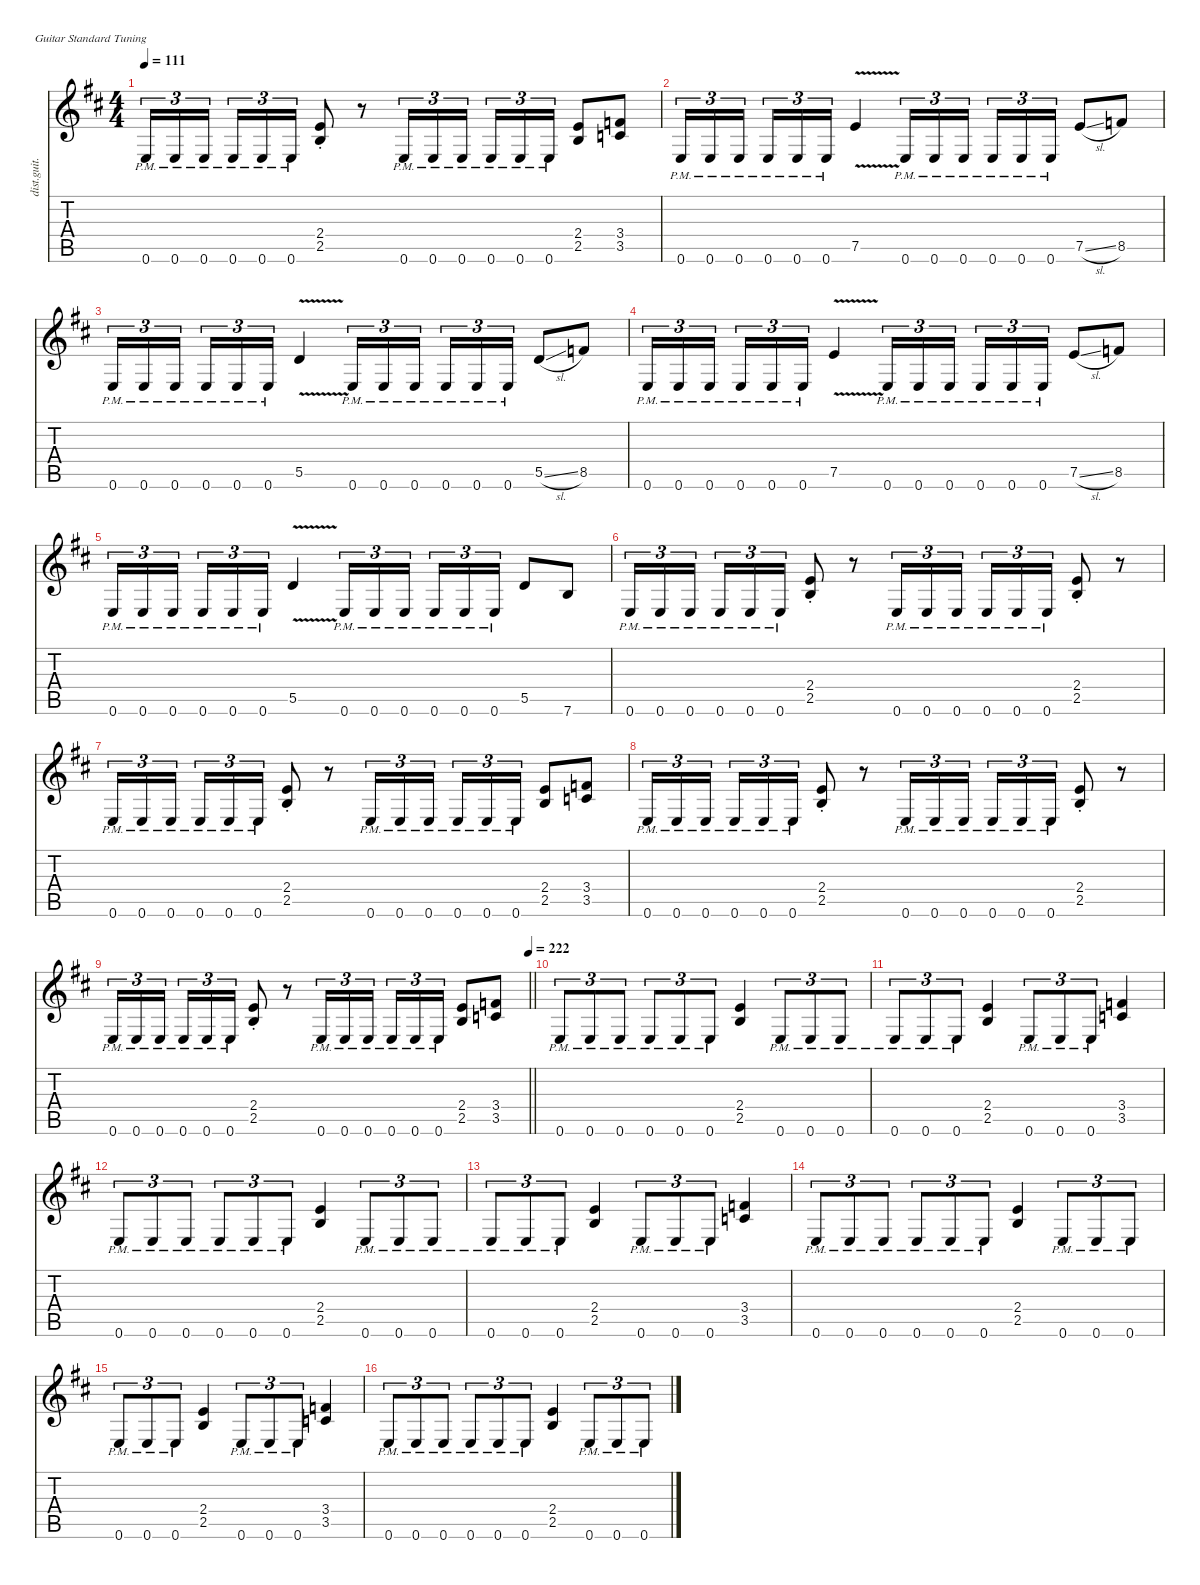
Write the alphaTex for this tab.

\defaultSystemsLayout 4
\hideDynamics
\bracketExtendMode nobrackets
\otherSystemsTrackNameOrientation horizontal
\track ("James Hetfield (Rythym)" "dist.guit.") {defaultSystemsLayout 8 instrument distortionguitar}
\staff {score tabs}
\tuning (E4 B3 G3 D3 A2 E2)
\ts (4 4)
\tempo 111
\clef g2
\ks bminor
0.6{pm acc forcenatural}.16{tu (3 2) dy f beam Up} 0.6{pm acc forcenatural}.16{tu (3 2) beam Up} 0.6{pm acc forcenatural}.16{tu (3 2) beam Up} 0.6{pm acc forcenatural}.16{tu (3 2) beam Up} 0.6{pm acc forcenatural}.16{tu (3 2) beam Up} 0.6{pm acc forcenatural}.16{tu (3 2) beam Up} (2.4{st acc forcenatural} 2.5{st acc forcenatural}).8{beam Up} r.8{beam Up} 0.6{pm acc forcenatural}.16{tu (3 2) beam Up} 0.6{pm acc forcenatural}.16{tu (3 2) beam Up} 0.6{pm acc forcenatural}.16{tu (3 2) beam Up} 0.6{pm acc forcenatural}.16{tu (3 2) beam Up} 0.6{pm acc forcenatural}.16{tu (3 2) beam Up} 0.6{pm acc forcenatural}.16{tu (3 2) beam Up} (2.4{acc forcenatural} 2.5{acc forcenatural}).8{beam Up} (3.4{acc forcenatural} 3.5{acc forcenatural}).8{beam Up} |
0.6{pm acc forcenatural}.16{tu (3 2) beam Up} 0.6{pm acc forcenatural}.16{tu (3 2) beam Up} 0.6{pm acc forcenatural}.16{tu (3 2) beam Up} 0.6{pm acc forcenatural}.16{tu (3 2) beam Up} 0.6{pm acc forcenatural}.16{tu (3 2) beam Up} 0.6{pm acc forcenatural}.16{tu (3 2) beam Up} 7.5{v acc forcenatural}.4{beam Up} 0.6{pm acc forcenatural}.16{tu (3 2) beam Up} 0.6{pm acc forcenatural}.16{tu (3 2) beam Up} 0.6{pm acc forcenatural}.16{tu (3 2) beam Up} 0.6{pm acc forcenatural}.16{tu (3 2) beam Up} 0.6{pm acc forcenatural}.16{tu (3 2) beam Up} 0.6{pm acc forcenatural}.16{tu (3 2) beam Up} 7.5{sl acc forcenatural}.8{beam Up} 8.5{acc forcenatural}.8{beam Up} |
0.6{pm acc forcenatural}.16{tu (3 2) beam Up} 0.6{pm acc forcenatural}.16{tu (3 2) beam Up} 0.6{pm acc forcenatural}.16{tu (3 2) beam Up} 0.6{pm acc forcenatural}.16{tu (3 2) beam Up} 0.6{pm acc forcenatural}.16{tu (3 2) beam Up} 0.6{pm acc forcenatural}.16{tu (3 2) beam Up} 5.5{v acc forcenatural}.4{beam Up} 0.6{pm acc forcenatural}.16{tu (3 2) beam Up} 0.6{pm acc forcenatural}.16{tu (3 2) beam Up} 0.6{pm acc forcenatural}.16{tu (3 2) beam Up} 0.6{pm acc forcenatural}.16{tu (3 2) beam Up} 0.6{pm acc forcenatural}.16{tu (3 2) beam Up} 0.6{pm acc forcenatural}.16{tu (3 2) beam Up} 5.5{sl acc forcenatural}.8{beam Up} 8.5{acc forcenatural}.8{beam Up} |
0.6{pm acc forcenatural}.16{tu (3 2) beam Up} 0.6{pm acc forcenatural}.16{tu (3 2) beam Up} 0.6{pm acc forcenatural}.16{tu (3 2) beam Up} 0.6{pm acc forcenatural}.16{tu (3 2) beam Up} 0.6{pm acc forcenatural}.16{tu (3 2) beam Up} 0.6{pm acc forcenatural}.16{tu (3 2) beam Up} 7.5{v acc forcenatural}.4{beam Up} 0.6{pm acc forcenatural}.16{tu (3 2) beam Up} 0.6{pm acc forcenatural}.16{tu (3 2) beam Up} 0.6{pm acc forcenatural}.16{tu (3 2) beam Up} 0.6{pm acc forcenatural}.16{tu (3 2) beam Up} 0.6{pm acc forcenatural}.16{tu (3 2) beam Up} 0.6{pm acc forcenatural}.16{tu (3 2) beam Up} 7.5{sl acc forcenatural}.8{beam Up} 8.5{acc forcenatural}.8{beam Up} |
0.6{pm acc forcenatural}.16{tu (3 2) beam Up} 0.6{pm acc forcenatural}.16{tu (3 2) beam Up} 0.6{pm acc forcenatural}.16{tu (3 2) beam Up} 0.6{pm acc forcenatural}.16{tu (3 2) beam Up} 0.6{pm acc forcenatural}.16{tu (3 2) beam Up} 0.6{pm acc forcenatural}.16{tu (3 2) beam Up} 5.5{v acc forcenatural}.4{beam Up} 0.6{pm acc forcenatural}.16{tu (3 2) beam Up} 0.6{pm acc forcenatural}.16{tu (3 2) beam Up} 0.6{pm acc forcenatural}.16{tu (3 2) beam Up} 0.6{pm acc forcenatural}.16{tu (3 2) beam Up} 0.6{pm acc forcenatural}.16{tu (3 2) beam Up} 0.6{pm acc forcenatural}.16{tu (3 2) beam Up} 5.5{acc forcenatural}.8{beam Up} 7.6{acc forcenatural}.8{beam Up} |
0.6{pm acc forcenatural}.16{tu (3 2) beam Up} 0.6{pm acc forcenatural}.16{tu (3 2) beam Up} 0.6{pm acc forcenatural}.16{tu (3 2) beam Up} 0.6{pm acc forcenatural}.16{tu (3 2) beam Up} 0.6{pm acc forcenatural}.16{tu (3 2) beam Up} 0.6{pm acc forcenatural}.16{tu (3 2) beam Up} (2.4{st acc forcenatural} 2.5{st acc forcenatural}).8{beam Up} r.8{beam Up} 0.6{pm acc forcenatural}.16{tu (3 2) beam Up} 0.6{pm acc forcenatural}.16{tu (3 2) beam Up} 0.6{pm acc forcenatural}.16{tu (3 2) beam Up} 0.6{pm acc forcenatural}.16{tu (3 2) beam Up} 0.6{pm acc forcenatural}.16{tu (3 2) beam Up} 0.6{pm acc forcenatural}.16{tu (3 2) beam Up} (2.4{st acc forcenatural} 2.5{st acc forcenatural}).8{beam Up} r.8{beam Up} |
0.6{pm acc forcenatural}.16{tu (3 2) beam Up} 0.6{pm acc forcenatural}.16{tu (3 2) beam Up} 0.6{pm acc forcenatural}.16{tu (3 2) beam Up} 0.6{pm acc forcenatural}.16{tu (3 2) beam Up} 0.6{pm acc forcenatural}.16{tu (3 2) beam Up} 0.6{pm acc forcenatural}.16{tu (3 2) beam Up} (2.4{st acc forcenatural} 2.5{st acc forcenatural}).8{beam Up} r.8{beam Up} 0.6{pm acc forcenatural}.16{tu (3 2) beam Up} 0.6{pm acc forcenatural}.16{tu (3 2) beam Up} 0.6{pm acc forcenatural}.16{tu (3 2) beam Up} 0.6{pm acc forcenatural}.16{tu (3 2) beam Up} 0.6{pm acc forcenatural}.16{tu (3 2) beam Up} 0.6{pm acc forcenatural}.16{tu (3 2) beam Up} (2.4{acc forcenatural} 2.5{acc forcenatural}).8{beam Up} (3.4{acc forcenatural} 3.5{acc forcenatural}).8{beam Up} |
0.6{pm acc forcenatural}.16{tu (3 2) beam Up} 0.6{pm acc forcenatural}.16{tu (3 2) beam Up} 0.6{pm acc forcenatural}.16{tu (3 2) beam Up} 0.6{pm acc forcenatural}.16{tu (3 2) beam Up} 0.6{pm acc forcenatural}.16{tu (3 2) beam Up} 0.6{pm acc forcenatural}.16{tu (3 2) beam Up} (2.4{st acc forcenatural} 2.5{st acc forcenatural}).8{beam Up} r.8{beam Up} 0.6{pm acc forcenatural}.16{tu (3 2) beam Up} 0.6{pm acc forcenatural}.16{tu (3 2) beam Up} 0.6{pm acc forcenatural}.16{tu (3 2) beam Up} 0.6{pm acc forcenatural}.16{tu (3 2) beam Up} 0.6{pm acc forcenatural}.16{tu (3 2) beam Up} 0.6{pm acc forcenatural}.16{tu (3 2) beam Up} (2.4{st acc forcenatural} 2.5{st acc forcenatural}).8{beam Up} r.8{beam Up} |
\tempo (222 1)
\barLineRight lightlight
0.6{pm acc forcenatural}.16{tu (3 2) beam Up} 0.6{pm acc forcenatural}.16{tu (3 2) beam Up} 0.6{pm acc forcenatural}.16{tu (3 2) beam Up} 0.6{pm acc forcenatural}.16{tu (3 2) beam Up} 0.6{pm acc forcenatural}.16{tu (3 2) beam Up} 0.6{pm acc forcenatural}.16{tu (3 2) beam Up} (2.4{st acc forcenatural} 2.5{st acc forcenatural}).8{beam Up} r.8{beam Up} 0.6{pm acc forcenatural}.16{tu (3 2) beam Up} 0.6{pm acc forcenatural}.16{tu (3 2) beam Up} 0.6{pm acc forcenatural}.16{tu (3 2) beam Up} 0.6{pm acc forcenatural}.16{tu (3 2) beam Up} 0.6{pm acc forcenatural}.16{tu (3 2) beam Up} 0.6{pm acc forcenatural}.16{tu (3 2) beam Up} (2.4{acc forcenatural} 2.5{acc forcenatural}).8{beam Up} (3.4{acc forcenatural} 3.5{acc forcenatural}).8{beam Up} |
0.6{pm acc forcenatural}.8{tu (3 2) beam Up} 0.6{pm acc forcenatural}.8{tu (3 2) beam Up} 0.6{pm acc forcenatural}.8{tu (3 2) beam Up} 0.6{pm acc forcenatural}.8{tu (3 2) beam Up} 0.6{pm acc forcenatural}.8{tu (3 2) beam Up} 0.6{pm acc forcenatural}.8{tu (3 2) beam Up} (2.4{acc forcenatural} 2.5{acc forcenatural}).4{beam Up} 0.6{pm acc forcenatural}.8{tu (3 2) beam Up} 0.6{pm acc forcenatural}.8{tu (3 2) beam Up} 0.6{pm acc forcenatural}.8{tu (3 2) beam Up} |
0.6{pm acc forcenatural}.8{tu (3 2) beam Up} 0.6{pm acc forcenatural}.8{tu (3 2) beam Up} 0.6{pm acc forcenatural}.8{tu (3 2) beam Up} (2.4{acc forcenatural} 2.5{acc forcenatural}).4{beam Up} 0.6{pm acc forcenatural}.8{tu (3 2) beam Up} 0.6{pm acc forcenatural}.8{tu (3 2) beam Up} 0.6{pm acc forcenatural}.8{tu (3 2) beam Up} (3.4{acc forcenatural} 3.5{acc forcenatural}).4{beam Up} |
0.6{pm acc forcenatural}.8{tu (3 2) beam Up} 0.6{pm acc forcenatural}.8{tu (3 2) beam Up} 0.6{pm acc forcenatural}.8{tu (3 2) beam Up} 0.6{pm acc forcenatural}.8{tu (3 2) beam Up} 0.6{pm acc forcenatural}.8{tu (3 2) beam Up} 0.6{pm acc forcenatural}.8{tu (3 2) beam Up} (2.4{acc forcenatural} 2.5{acc forcenatural}).4{beam Up} 0.6{pm acc forcenatural}.8{tu (3 2) beam Up} 0.6{pm acc forcenatural}.8{tu (3 2) beam Up} 0.6{pm acc forcenatural}.8{tu (3 2) beam Up} |
0.6{pm acc forcenatural}.8{tu (3 2) beam Up} 0.6{pm acc forcenatural}.8{tu (3 2) beam Up} 0.6{pm acc forcenatural}.8{tu (3 2) beam Up} (2.4{acc forcenatural} 2.5{acc forcenatural}).4{beam Up} 0.6{pm acc forcenatural}.8{tu (3 2) beam Up} 0.6{pm acc forcenatural}.8{tu (3 2) beam Up} 0.6{pm acc forcenatural}.8{tu (3 2) beam Up} (3.4{acc forcenatural} 3.5{acc forcenatural}).4{beam Up} |
0.6{pm acc forcenatural}.8{tu (3 2) beam Up} 0.6{pm acc forcenatural}.8{tu (3 2) beam Up} 0.6{pm acc forcenatural}.8{tu (3 2) beam Up} 0.6{pm acc forcenatural}.8{tu (3 2) beam Up} 0.6{pm acc forcenatural}.8{tu (3 2) beam Up} 0.6{pm acc forcenatural}.8{tu (3 2) beam Up} (2.4{acc forcenatural} 2.5{acc forcenatural}).4{beam Up} 0.6{pm acc forcenatural}.8{tu (3 2) beam Up} 0.6{pm acc forcenatural}.8{tu (3 2) beam Up} 0.6{pm acc forcenatural}.8{tu (3 2) beam Up} |
0.6{pm acc forcenatural}.8{tu (3 2) beam Up} 0.6{pm acc forcenatural}.8{tu (3 2) beam Up} 0.6{pm acc forcenatural}.8{tu (3 2) beam Up} (2.4{acc forcenatural} 2.5{acc forcenatural}).4{beam Up} 0.6{pm acc forcenatural}.8{tu (3 2) beam Up} 0.6{pm acc forcenatural}.8{tu (3 2) beam Up} 0.6{pm acc forcenatural}.8{tu (3 2) beam Up} (3.4{acc forcenatural} 3.5{acc forcenatural}).4{beam Up} |
0.6{pm acc forcenatural}.8{tu (3 2) beam Up} 0.6{pm acc forcenatural}.8{tu (3 2) beam Up} 0.6{pm acc forcenatural}.8{tu (3 2) beam Up} 0.6{pm acc forcenatural}.8{tu (3 2) beam Up} 0.6{pm acc forcenatural}.8{tu (3 2) beam Up} 0.6{pm acc forcenatural}.8{tu (3 2) beam Up} (2.4{acc forcenatural} 2.5{acc forcenatural}).4{beam Up} 0.6{pm acc forcenatural}.8{tu (3 2) beam Up} 0.6{pm acc forcenatural}.8{tu (3 2) beam Up} 0.6{pm acc forcenatural}.8{tu (3 2) beam Up}
